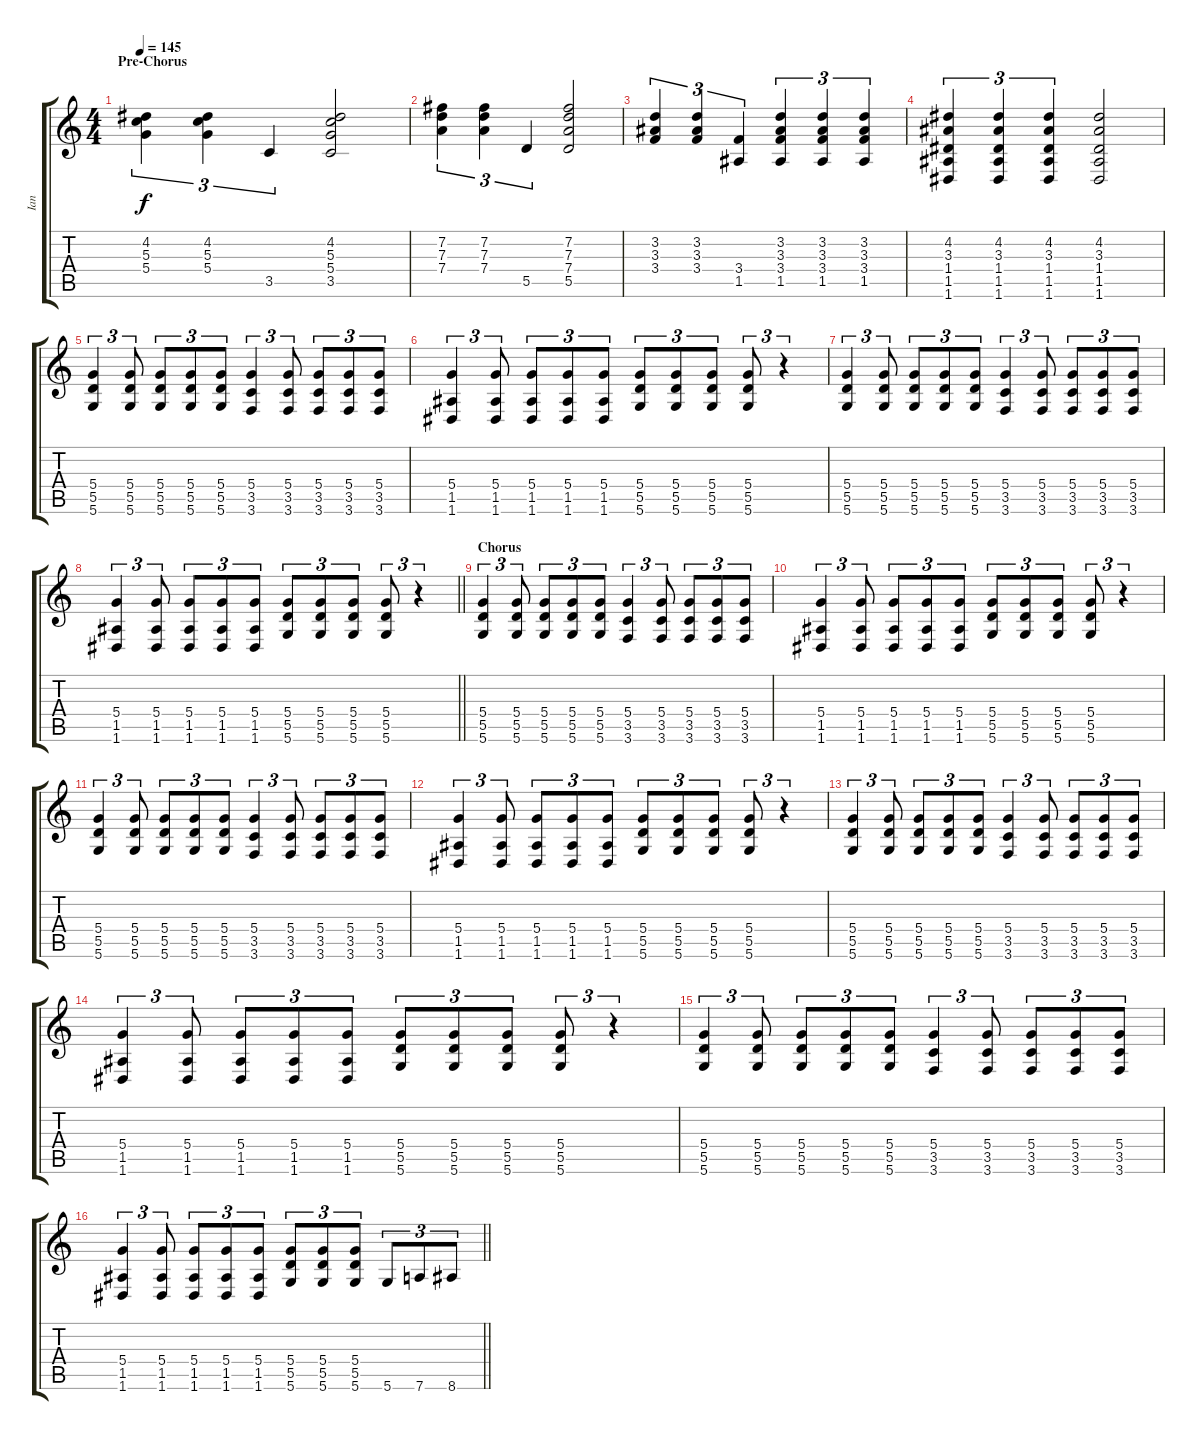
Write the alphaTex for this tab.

\track ("Ian" "Ian") {instrument overdrivenguitar}
\staff {score tabs}
\tuning (E4 B3 G3 D3 A2 D2) {hide}
\ts (4 4)
\section ("" "Pre-Chorus")
\tempo 145
\clef g2
\ks c
(4.2 5.3 5.4).4{tu (3 2) dy f} (4.2 5.3 5.4).4{tu (3 2)} 3.5.4{tu (3 2)} (4.2 5.3 5.4 3.5).2 |
(7.2 7.3 7.4).4{tu (3 2)} (7.2 7.3 7.4).4{tu (3 2)} 5.5.4{tu (3 2)} (7.2 7.3 7.4 5.5).2 |
(3.2 3.3 3.4).4{tu (3 2)} (3.2 3.3 3.4).4{tu (3 2)} (3.4 1.5).4{tu (3 2)} (3.2 3.3 3.4 1.5).4{tu (3 2)} (3.2 3.3 3.4 1.5).4{tu (3 2)} (3.2 3.3 3.4 1.5).4{tu (3 2)} |
(4.2 3.3 1.4 1.5 1.6).4{tu (3 2)} (4.2 3.3 1.4 1.5 1.6).4{tu (3 2)} (4.2 3.3 1.4 1.5 1.6).4{tu (3 2)} (4.2 3.3 1.4 1.5 1.6).2 |
(5.4 5.5 5.6).4{tu (3 2)} (5.4 5.5 5.6).8{tu (3 2)} (5.4 5.5 5.6).8{tu (3 2)} (5.4 5.5 5.6).8{tu (3 2)} (5.4 5.5 5.6).8{tu (3 2)} (5.4 3.5 3.6).4{tu (3 2)} (5.4 3.5 3.6).8{tu (3 2)} (5.4 3.5 3.6).8{tu (3 2)} (5.4 3.5 3.6).8{tu (3 2)} (5.4 3.5 3.6).8{tu (3 2)} |
(5.4 1.5 1.6).4{tu (3 2)} (5.4 1.5 1.6).8{tu (3 2)} (5.4 1.5 1.6).8{tu (3 2)} (5.4 1.5 1.6).8{tu (3 2)} (5.4 1.5 1.6).8{tu (3 2)} (5.4 5.5 5.6).8{tu (3 2)} (5.4 5.5 5.6).8{tu (3 2)} (5.4 5.5 5.6).8{tu (3 2)} (5.4 5.5 5.6).8{tu (3 2)} r.4{tu (3 2)} |
(5.4 5.5 5.6).4{tu (3 2)} (5.4 5.5 5.6).8{tu (3 2)} (5.4 5.5 5.6).8{tu (3 2)} (5.4 5.5 5.6).8{tu (3 2)} (5.4 5.5 5.6).8{tu (3 2)} (5.4 3.5 3.6).4{tu (3 2)} (5.4 3.5 3.6).8{tu (3 2)} (5.4 3.5 3.6).8{tu (3 2)} (5.4 3.5 3.6).8{tu (3 2)} (5.4 3.5 3.6).8{tu (3 2)} |
\barLineRight lightlight
(5.4 1.5 1.6).4{tu (3 2)} (5.4 1.5 1.6).8{tu (3 2)} (5.4 1.5 1.6).8{tu (3 2)} (5.4 1.5 1.6).8{tu (3 2)} (5.4 1.5 1.6).8{tu (3 2)} (5.4 5.5 5.6).8{tu (3 2)} (5.4 5.5 5.6).8{tu (3 2)} (5.4 5.5 5.6).8{tu (3 2)} (5.4 5.5 5.6).8{tu (3 2)} r.4{tu (3 2)} |
\section ("" "Chorus")
(5.4 5.5 5.6).4{tu (3 2)} (5.4 5.5 5.6).8{tu (3 2)} (5.4 5.5 5.6).8{tu (3 2)} (5.4 5.5 5.6).8{tu (3 2)} (5.4 5.5 5.6).8{tu (3 2)} (5.4 3.5 3.6).4{tu (3 2)} (5.4 3.5 3.6).8{tu (3 2)} (5.4 3.5 3.6).8{tu (3 2)} (5.4 3.5 3.6).8{tu (3 2)} (5.4 3.5 3.6).8{tu (3 2)} |
(5.4 1.5 1.6).4{tu (3 2)} (5.4 1.5 1.6).8{tu (3 2)} (5.4 1.5 1.6).8{tu (3 2)} (5.4 1.5 1.6).8{tu (3 2)} (5.4 1.5 1.6).8{tu (3 2)} (5.4 5.5 5.6).8{tu (3 2)} (5.4 5.5 5.6).8{tu (3 2)} (5.4 5.5 5.6).8{tu (3 2)} (5.4 5.5 5.6).8{tu (3 2)} r.4{tu (3 2)} |
(5.4 5.5 5.6).4{tu (3 2)} (5.4 5.5 5.6).8{tu (3 2)} (5.4 5.5 5.6).8{tu (3 2)} (5.4 5.5 5.6).8{tu (3 2)} (5.4 5.5 5.6).8{tu (3 2)} (5.4 3.5 3.6).4{tu (3 2)} (5.4 3.5 3.6).8{tu (3 2)} (5.4 3.5 3.6).8{tu (3 2)} (5.4 3.5 3.6).8{tu (3 2)} (5.4 3.5 3.6).8{tu (3 2)} |
(5.4 1.5 1.6).4{tu (3 2)} (5.4 1.5 1.6).8{tu (3 2)} (5.4 1.5 1.6).8{tu (3 2)} (5.4 1.5 1.6).8{tu (3 2)} (5.4 1.5 1.6).8{tu (3 2)} (5.4 5.5 5.6).8{tu (3 2)} (5.4 5.5 5.6).8{tu (3 2)} (5.4 5.5 5.6).8{tu (3 2)} (5.4 5.5 5.6).8{tu (3 2)} r.4{tu (3 2)} |
(5.4 5.5 5.6).4{tu (3 2)} (5.4 5.5 5.6).8{tu (3 2)} (5.4 5.5 5.6).8{tu (3 2)} (5.4 5.5 5.6).8{tu (3 2)} (5.4 5.5 5.6).8{tu (3 2)} (5.4 3.5 3.6).4{tu (3 2)} (5.4 3.5 3.6).8{tu (3 2)} (5.4 3.5 3.6).8{tu (3 2)} (5.4 3.5 3.6).8{tu (3 2)} (5.4 3.5 3.6).8{tu (3 2)} |
(5.4 1.5 1.6).4{tu (3 2)} (5.4 1.5 1.6).8{tu (3 2)} (5.4 1.5 1.6).8{tu (3 2)} (5.4 1.5 1.6).8{tu (3 2)} (5.4 1.5 1.6).8{tu (3 2)} (5.4 5.5 5.6).8{tu (3 2)} (5.4 5.5 5.6).8{tu (3 2)} (5.4 5.5 5.6).8{tu (3 2)} (5.4 5.5 5.6).8{tu (3 2)} r.4{tu (3 2)} |
(5.4 5.5 5.6).4{tu (3 2)} (5.4 5.5 5.6).8{tu (3 2)} (5.4 5.5 5.6).8{tu (3 2)} (5.4 5.5 5.6).8{tu (3 2)} (5.4 5.5 5.6).8{tu (3 2)} (5.4 3.5 3.6).4{tu (3 2)} (5.4 3.5 3.6).8{tu (3 2)} (5.4 3.5 3.6).8{tu (3 2)} (5.4 3.5 3.6).8{tu (3 2)} (5.4 3.5 3.6).8{tu (3 2)} |
\barLineRight lightlight
(5.4 1.5 1.6).4{tu (3 2)} (5.4 1.5 1.6).8{tu (3 2)} (5.4 1.5 1.6).8{tu (3 2)} (5.4 1.5 1.6).8{tu (3 2)} (5.4 1.5 1.6).8{tu (3 2)} (5.4 5.5 5.6).8{tu (3 2)} (5.4 5.5 5.6).8{tu (3 2)} (5.4 5.5 5.6).8{tu (3 2)} 5.6.8{tu (3 2) instrument distortionguitar} 7.6.8{tu (3 2)} 8.6.8{tu (3 2)}
